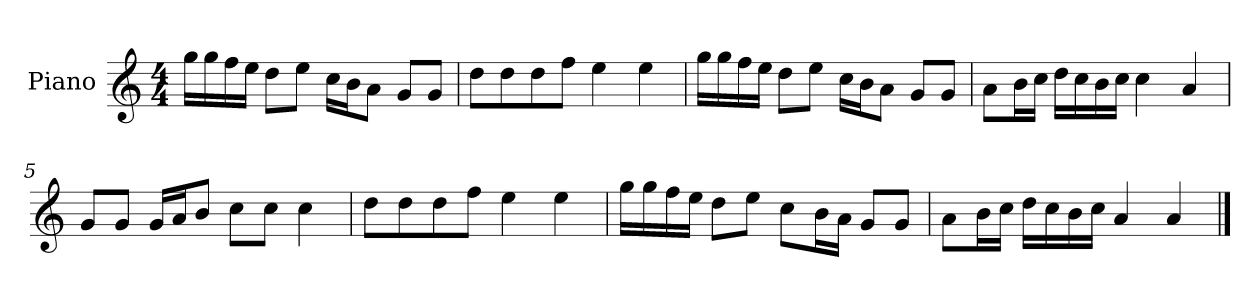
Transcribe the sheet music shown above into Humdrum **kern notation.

**kern
*part1
*staff1
*I"Piano
*I'P-no
*clefG2
*k[]
*M4/4
*MM90
=1
16gg\LL
16gg\
16ff\
16ee\JJ
8dd\L
8ee\J
16cc\LL
16b\J
8a\J
8g/L
8g/J
=2
8dd\L
8dd\
8dd\
8ff\J
4ee\
4ee\
=3
16gg\LL
16gg\
16ff\
16ee\JJ
8dd\L
8ee\J
16cc\LL
16b\J
8a\J
8g/L
8g/J
=4
8a\L
16b\L
16cc\JJ
16dd\LL
16cc\
16b\
16cc\JJ
4cc\
4a/
!!LO:LB:g=z
=5
8g/L
8g/J
16g/LL
16a/J
8b/J
8cc\L
8cc\J
4cc\
=6
8dd\L
8dd\
8dd\
8ff\J
4ee\
4ee\
=7
16gg\LL
16gg\
16ff\
16ee\JJ
8dd\L
8ee\J
8cc\L
16b\L
16a\JJ
8g/L
8g/J
=8
8a\L
16b\L
16cc\JJ
16dd\LL
16cc\
16b\
16cc\JJ
4a/
4a/
==
*-
